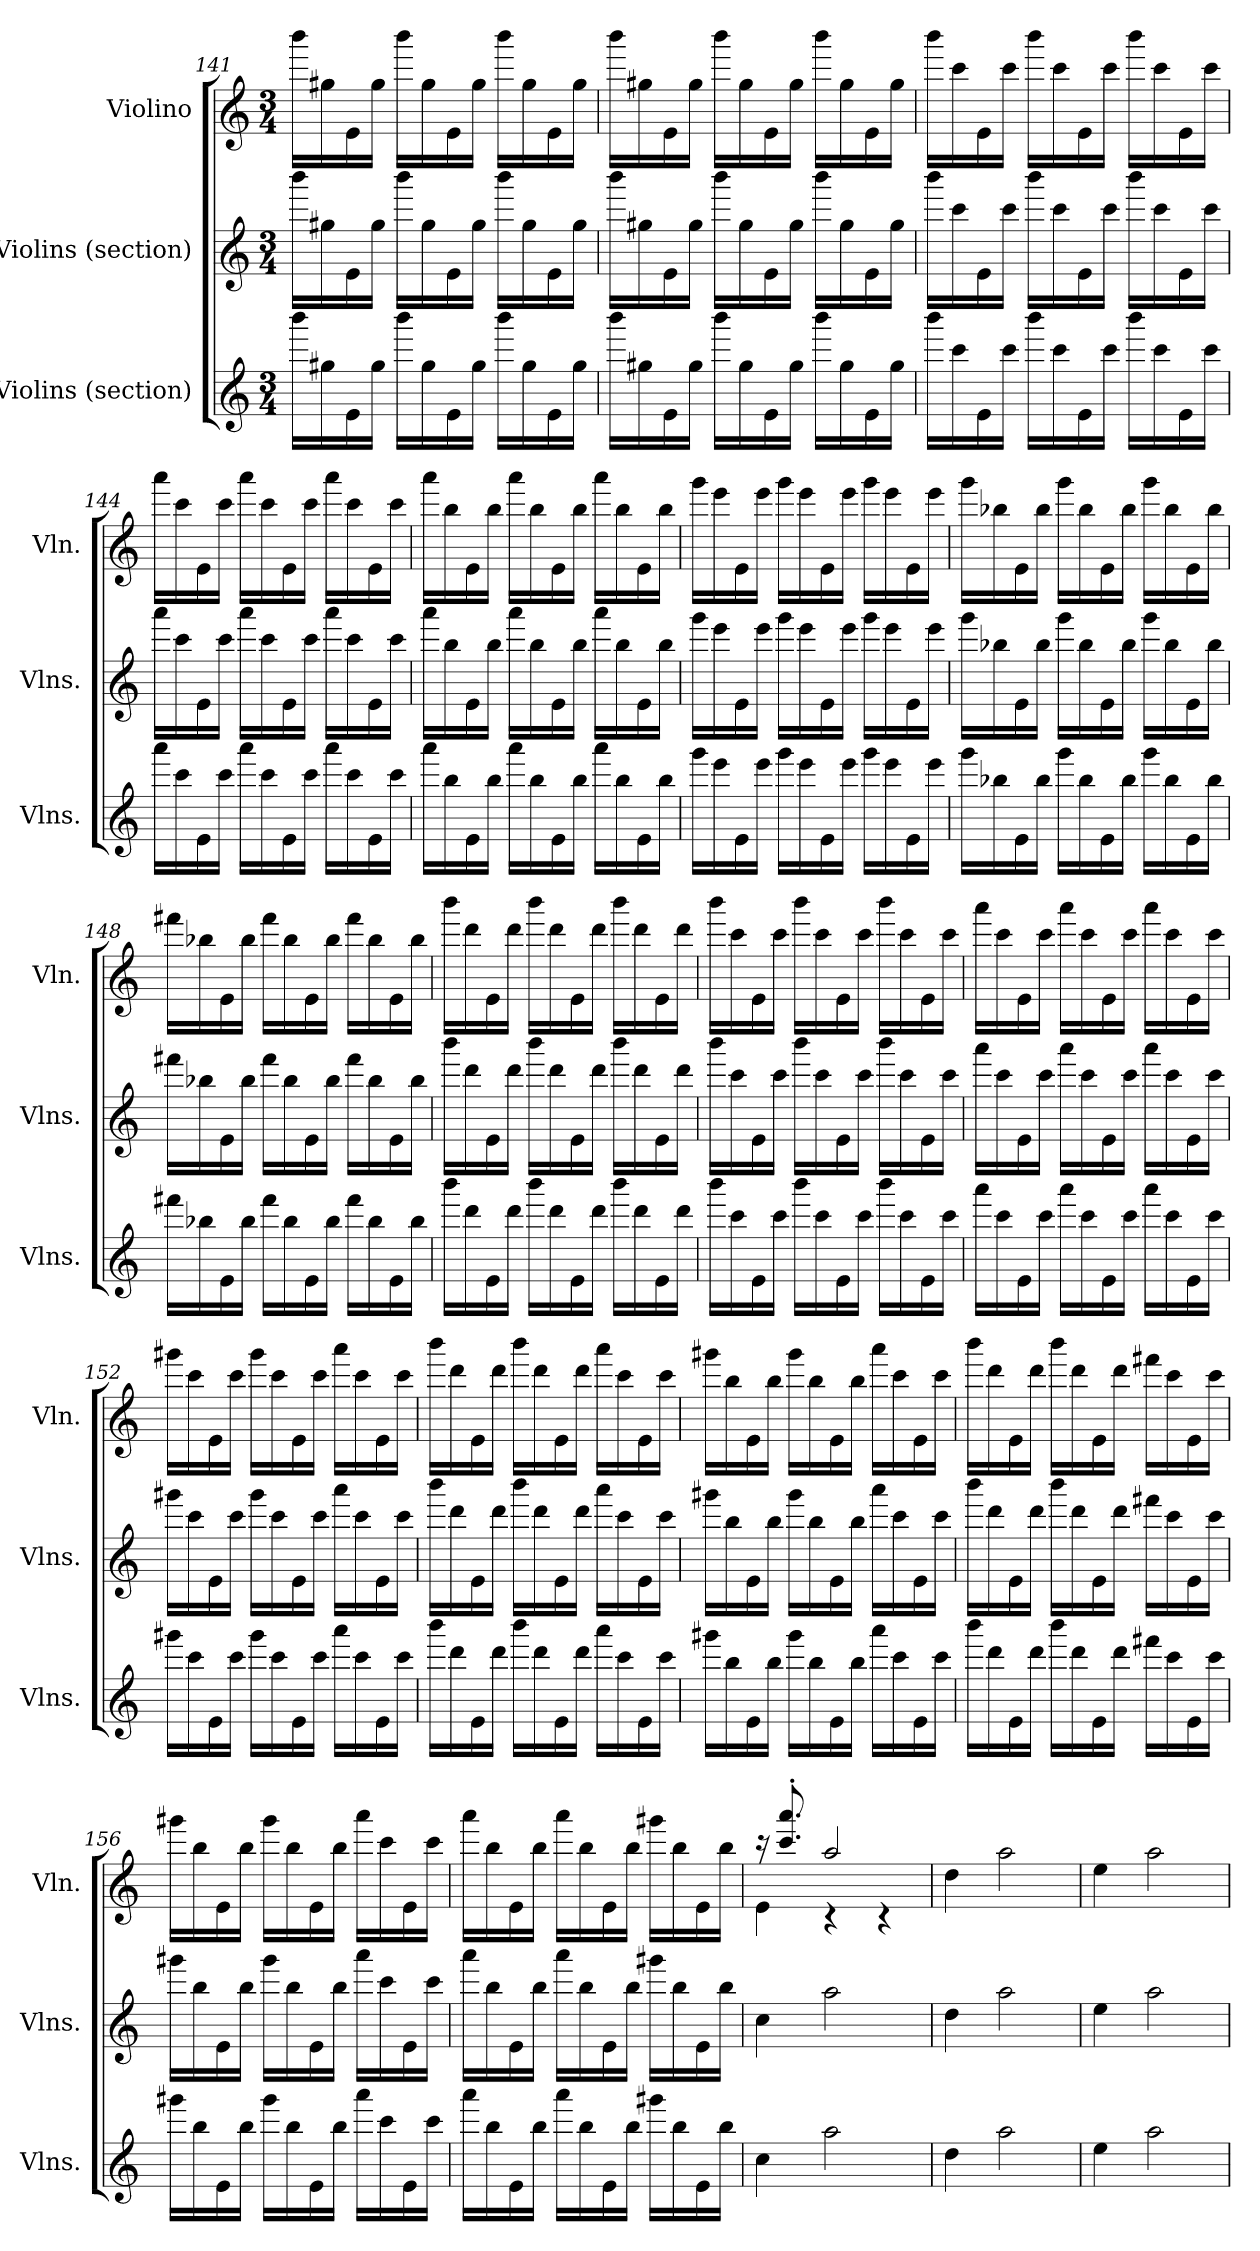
**kern	**kern	**kern
*part3	*part2	*part1
*staff3	*staff2	*staff1
*I"Violins (section)	*I"Violins (section)	*I"Violino
*I'Vlns.	*I'Vlns.	*I'Vln.
*clefG2	*clefG2	*clefG2
*k[]	*k[]	*k[]
*M3/4	*M3/4	*M3/4
=141	=141	=141
16bbb\LL	16bbb\LL	16bbb\LL
16gg#X\	16gg#X\	16gg#X\
16e\	16e\	16e\
16gg#\JJ	16gg#\JJ	16gg#\JJ
16bbb\LL	16bbb\LL	16bbb\LL
16gg#\	16gg#\	16gg#\
16e\	16e\	16e\
16gg#\JJ	16gg#\JJ	16gg#\JJ
16bbb\LL	16bbb\LL	16bbb\LL
16gg#\	16gg#\	16gg#\
16e\	16e\	16e\
16gg#\JJ	16gg#\JJ	16gg#\JJ
!!LO:LB:g=z
=142	=142	=142
16bbb\LL	16bbb\LL	16bbb\LL
16gg#X\	16gg#X\	16gg#X\
16e\	16e\	16e\
16gg#\JJ	16gg#\JJ	16gg#\JJ
16bbb\LL	16bbb\LL	16bbb\LL
16gg#\	16gg#\	16gg#\
16e\	16e\	16e\
16gg#\JJ	16gg#\JJ	16gg#\JJ
16bbb\LL	16bbb\LL	16bbb\LL
16gg#\	16gg#\	16gg#\
16e\	16e\	16e\
16gg#\JJ	16gg#\JJ	16gg#\JJ
=143	=143	=143
16bbb\LL	16bbb\LL	16bbb\LL
16ccc\	16ccc\	16ccc\
16e\	16e\	16e\
16ccc\JJ	16ccc\JJ	16ccc\JJ
16bbb\LL	16bbb\LL	16bbb\LL
16ccc\	16ccc\	16ccc\
16e\	16e\	16e\
16ccc\JJ	16ccc\JJ	16ccc\JJ
16bbb\LL	16bbb\LL	16bbb\LL
16ccc\	16ccc\	16ccc\
16e\	16e\	16e\
16ccc\JJ	16ccc\JJ	16ccc\JJ
=144	=144	=144
16aaa\LL	16aaa\LL	16aaa\LL
16ccc\	16ccc\	16ccc\
16e\	16e\	16e\
16ccc\JJ	16ccc\JJ	16ccc\JJ
16aaa\LL	16aaa\LL	16aaa\LL
16ccc\	16ccc\	16ccc\
16e\	16e\	16e\
16ccc\JJ	16ccc\JJ	16ccc\JJ
16aaa\LL	16aaa\LL	16aaa\LL
16ccc\	16ccc\	16ccc\
16e\	16e\	16e\
16ccc\JJ	16ccc\JJ	16ccc\JJ
!!LO:LB:g=z
=145	=145	=145
16aaa\LL	16aaa\LL	16aaa\LL
16bb\	16bb\	16bb\
16e\	16e\	16e\
16bb\JJ	16bb\JJ	16bb\JJ
16aaa\LL	16aaa\LL	16aaa\LL
16bb\	16bb\	16bb\
16e\	16e\	16e\
16bb\JJ	16bb\JJ	16bb\JJ
16aaa\LL	16aaa\LL	16aaa\LL
16bb\	16bb\	16bb\
16e\	16e\	16e\
16bb\JJ	16bb\JJ	16bb\JJ
=146	=146	=146
16ggg\LL	16ggg\LL	16ggg\LL
16eee\	16eee\	16eee\
16e\	16e\	16e\
16eee\JJ	16eee\JJ	16eee\JJ
16ggg\LL	16ggg\LL	16ggg\LL
16eee\	16eee\	16eee\
16e\	16e\	16e\
16eee\JJ	16eee\JJ	16eee\JJ
16ggg\LL	16ggg\LL	16ggg\LL
16eee\	16eee\	16eee\
16e\	16e\	16e\
16eee\JJ	16eee\JJ	16eee\JJ
=147	=147	=147
16ggg\LL	16ggg\LL	16ggg\LL
16bb-X\	16bb-X\	16bb-X\
16e\	16e\	16e\
16bb-\JJ	16bb-\JJ	16bb-\JJ
16ggg\LL	16ggg\LL	16ggg\LL
16bb-\	16bb-\	16bb-\
16e\	16e\	16e\
16bb-\JJ	16bb-\JJ	16bb-\JJ
16ggg\LL	16ggg\LL	16ggg\LL
16bb-\	16bb-\	16bb-\
16e\	16e\	16e\
16bb-\JJ	16bb-\JJ	16bb-\JJ
!!LO:PB:g=z
=148	=148	=148
16fff#X\LL	16fff#X\LL	16fff#X\LL
16bb-X\	16bb-X\	16bb-X\
16e\	16e\	16e\
16bb-\JJ	16bb-\JJ	16bb-\JJ
16fff#\LL	16fff#\LL	16fff#\LL
16bb-\	16bb-\	16bb-\
16e\	16e\	16e\
16bb-\JJ	16bb-\JJ	16bb-\JJ
16fff#\LL	16fff#\LL	16fff#\LL
16bb-\	16bb-\	16bb-\
16e\	16e\	16e\
16bb-\JJ	16bb-\JJ	16bb-\JJ
=149	=149	=149
16bbb\LL	16bbb\LL	16bbb\LL
16ddd\	16ddd\	16ddd\
16e\	16e\	16e\
16ddd\JJ	16ddd\JJ	16ddd\JJ
16bbb\LL	16bbb\LL	16bbb\LL
16ddd\	16ddd\	16ddd\
16e\	16e\	16e\
16ddd\JJ	16ddd\JJ	16ddd\JJ
16bbb\LL	16bbb\LL	16bbb\LL
16ddd\	16ddd\	16ddd\
16e\	16e\	16e\
16ddd\JJ	16ddd\JJ	16ddd\JJ
=150	=150	=150
16bbb\LL	16bbb\LL	16bbb\LL
16ccc\	16ccc\	16ccc\
16e\	16e\	16e\
16ccc\JJ	16ccc\JJ	16ccc\JJ
16bbb\LL	16bbb\LL	16bbb\LL
16ccc\	16ccc\	16ccc\
16e\	16e\	16e\
16ccc\JJ	16ccc\JJ	16ccc\JJ
16bbb\LL	16bbb\LL	16bbb\LL
16ccc\	16ccc\	16ccc\
16e\	16e\	16e\
16ccc\JJ	16ccc\JJ	16ccc\JJ
!!LO:LB:g=z
=151	=151	=151
16aaa\LL	16aaa\LL	16aaa\LL
16ccc\	16ccc\	16ccc\
16e\	16e\	16e\
16ccc\JJ	16ccc\JJ	16ccc\JJ
16aaa\LL	16aaa\LL	16aaa\LL
16ccc\	16ccc\	16ccc\
16e\	16e\	16e\
16ccc\JJ	16ccc\JJ	16ccc\JJ
16aaa\LL	16aaa\LL	16aaa\LL
16ccc\	16ccc\	16ccc\
16e\	16e\	16e\
16ccc\JJ	16ccc\JJ	16ccc\JJ
=152	=152	=152
16ggg#X\LL	16ggg#X\LL	16ggg#X\LL
16ccc\	16ccc\	16ccc\
16e\	16e\	16e\
16ccc\JJ	16ccc\JJ	16ccc\JJ
16ggg#\LL	16ggg#\LL	16ggg#\LL
16ccc\	16ccc\	16ccc\
16e\	16e\	16e\
16ccc\JJ	16ccc\JJ	16ccc\JJ
16aaa\LL	16aaa\LL	16aaa\LL
16ccc\	16ccc\	16ccc\
16e\	16e\	16e\
16ccc\JJ	16ccc\JJ	16ccc\JJ
=153	=153	=153
16bbb\LL	16bbb\LL	16bbb\LL
16ddd\	16ddd\	16ddd\
16e\	16e\	16e\
16ddd\JJ	16ddd\JJ	16ddd\JJ
16bbb\LL	16bbb\LL	16bbb\LL
16ddd\	16ddd\	16ddd\
16e\	16e\	16e\
16ddd\JJ	16ddd\JJ	16ddd\JJ
16aaa\LL	16aaa\LL	16aaa\LL
16ccc\	16ccc\	16ccc\
16e\	16e\	16e\
16ccc\JJ	16ccc\JJ	16ccc\JJ
!!LO:LB:g=z
=154	=154	=154
16ggg#X\LL	16ggg#X\LL	16ggg#X\LL
16bb\	16bb\	16bb\
16e\	16e\	16e\
16bb\JJ	16bb\JJ	16bb\JJ
16ggg#\LL	16ggg#\LL	16ggg#\LL
16bb\	16bb\	16bb\
16e\	16e\	16e\
16bb\JJ	16bb\JJ	16bb\JJ
16aaa\LL	16aaa\LL	16aaa\LL
16ccc\	16ccc\	16ccc\
16e\	16e\	16e\
16ccc\JJ	16ccc\JJ	16ccc\JJ
=155	=155	=155
16bbb\LL	16bbb\LL	16bbb\LL
16ddd\	16ddd\	16ddd\
16e\	16e\	16e\
16ddd\JJ	16ddd\JJ	16ddd\JJ
16bbb\LL	16bbb\LL	16bbb\LL
16ddd\	16ddd\	16ddd\
16e\	16e\	16e\
16ddd\JJ	16ddd\JJ	16ddd\JJ
16fff#X\LL	16fff#X\LL	16fff#X\LL
16ccc\	16ccc\	16ccc\
16e\	16e\	16e\
16ccc\JJ	16ccc\JJ	16ccc\JJ
=156	=156	=156
16ggg#X\LL	16ggg#X\LL	16ggg#X\LL
16bb\	16bb\	16bb\
16e\	16e\	16e\
16bb\JJ	16bb\JJ	16bb\JJ
16ggg#\LL	16ggg#\LL	16ggg#\LL
16bb\	16bb\	16bb\
16e\	16e\	16e\
16bb\JJ	16bb\JJ	16bb\JJ
16aaa\LL	16aaa\LL	16aaa\LL
16ccc\	16ccc\	16ccc\
16e\	16e\	16e\
16ccc\JJ	16ccc\JJ	16ccc\JJ
!!LO:PB:g=z
=157	=157	=157
16aaa\LL	16aaa\LL	16aaa\LL
16bb\	16bb\	16bb\
16e\	16e\	16e\
16bb\JJ	16bb\JJ	16bb\JJ
16aaa\LL	16aaa\LL	16aaa\LL
16bb\	16bb\	16bb\
16e\	16e\	16e\
16bb\JJ	16bb\JJ	16bb\JJ
16ggg#X\LL	16ggg#X\LL	16ggg#X\LL
16bb\	16bb\	16bb\
16e\	16e\	16e\
16bb\JJ	16bb\JJ	16bb\JJ
=158	=158	=158
*	*	*^
4cc\	4cc\	16r	4e\
.	.	8.ccc/' 8.aaa/'	.
2aa\	2aa\	2aa/	4r
.	.	.	4r
*	*	*v	*v
=159	=159	=159
4dd\	4dd\	4dd\
2aa\	2aa\	2aa\
=160	=160	=160
4ee\	4ee\	4ee\
2aa\	2aa\	2aa\
=	=	=
*-	*-	*-
